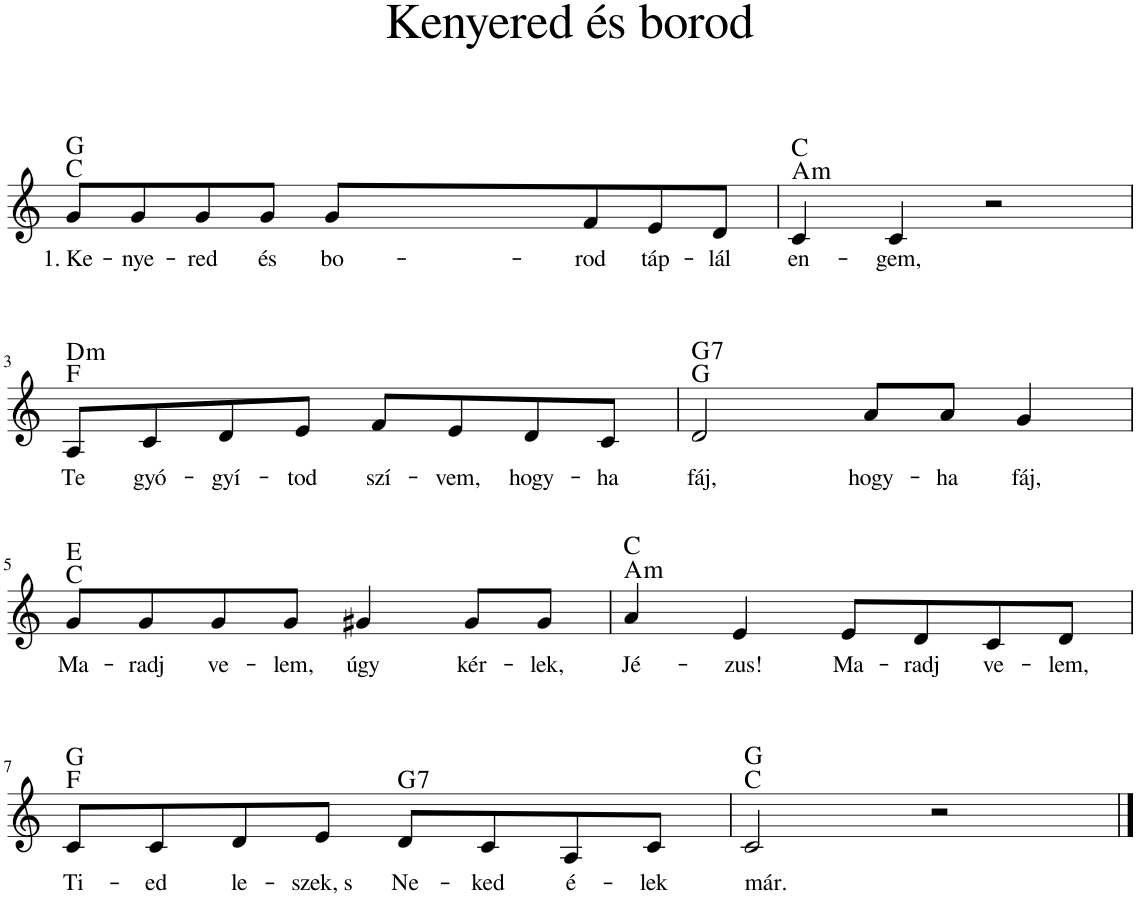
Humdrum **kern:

**kern	**text	**harte
*part1	*part1	*part1
*staff1	*staff1	*
*I"Piano	*	*
*I'Pno	*	*
*clefG2	*	*
*k[]	*	*
=1	=1	=1
!	!LO:LY:b	!
8g/L	1. Ke-	C:maj G:maj
!	!LO:LY:b	!
8g/	-nye-	.
!	!LO:LY:b	!
8g/	-red	.
!	!LO:LY:b	!
8g/J	és	.
!	!LO:LY:b	!
8g/L	bo-	.
!	!LO:LY:b	!
8f/	-rod	.
!	!LO:LY:b	!
8e/	táp-	.
!	!LO:LY:b	!
8d/J	-lál	.
=2	=2	=2
!	!LO:LY:b	!LO:H:n=1:kt=m
4c/	en-	A:min C:maj
!	!LO:LY:b	!
4c/	-gem,	.
2r	.	.
!!LO:LB:g=z
=3	=3	=3
!	!LO:LY:b	!LO:H:n=2:kt=m
8A/L	Te	F:maj D:min
!	!LO:LY:b	!
8c/	gyó-	.
!	!LO:LY:b	!
8d/	-gyí-	.
!	!LO:LY:b	!
8e/J	-tod	.
!	!LO:LY:b	!
8f/L	szí-	.
!	!LO:LY:b	!
8e/	-vem,	.
!	!LO:LY:b	!
8d/	hogy-	.
!	!LO:LY:b	!
8c/J	-ha	.
=4	=4	=4
!	!LO:LY:b	!LO:H:n=2:kt=7
2d/	fáj,	G:maj G:7
!	!LO:LY:b	!
8a/L	hogy-	.
!	!LO:LY:b	!
8a/J	-ha	.
!	!LO:LY:b	!
4g/	fáj,	.
!!LO:LB:g=z
=5	=5	=5
!	!LO:LY:b	!
8g/L	Ma-	C:maj E:maj
!	!LO:LY:b	!
8g/	-radj	.
!	!LO:LY:b	!
8g/	ve-	.
!	!LO:LY:b	!
8g/J	-lem,	.
!	!LO:LY:b	!
4g#X/	úgy	.
!	!LO:LY:b	!
8g#/L	kér-	.
!	!LO:LY:b	!
8g#/J	-lek,	.
=6	=6	=6
!	!LO:LY:b	!LO:H:n=1:kt=m
4a/	Jé-	A:min C:maj
!	!LO:LY:b	!
4e/	-zus!	.
!	!LO:LY:b	!
8e/L	Ma-	.
!	!LO:LY:b	!
8d/	-radj	.
!	!LO:LY:b	!
8c/	ve-	.
!	!LO:LY:b	!
8d/J	-lem,	.
!!LO:LB:g=z
=7	=7	=7
!	!LO:LY:b	!
8c/L	Ti-	F:maj G:maj
!	!LO:LY:b	!
8c/	-ed	.
!	!LO:LY:b	!
8d/	le-	.
!	!LO:LY:b	!
8e/J	-szek, s	.
!	!LO:LY:b	!LO:H:kt=7
8d/L	Ne-	G:7
!	!LO:LY:b	!
8c/	-ked	.
!	!LO:LY:b	!
8A/	é-	.
!	!LO:LY:b	!
8c/J	-lek	.
=8	=8	=8
!	!LO:LY:b	!
2c/	már.-	C:maj G:maj
2r	.	.
==	==	==
*-	*-	*-
